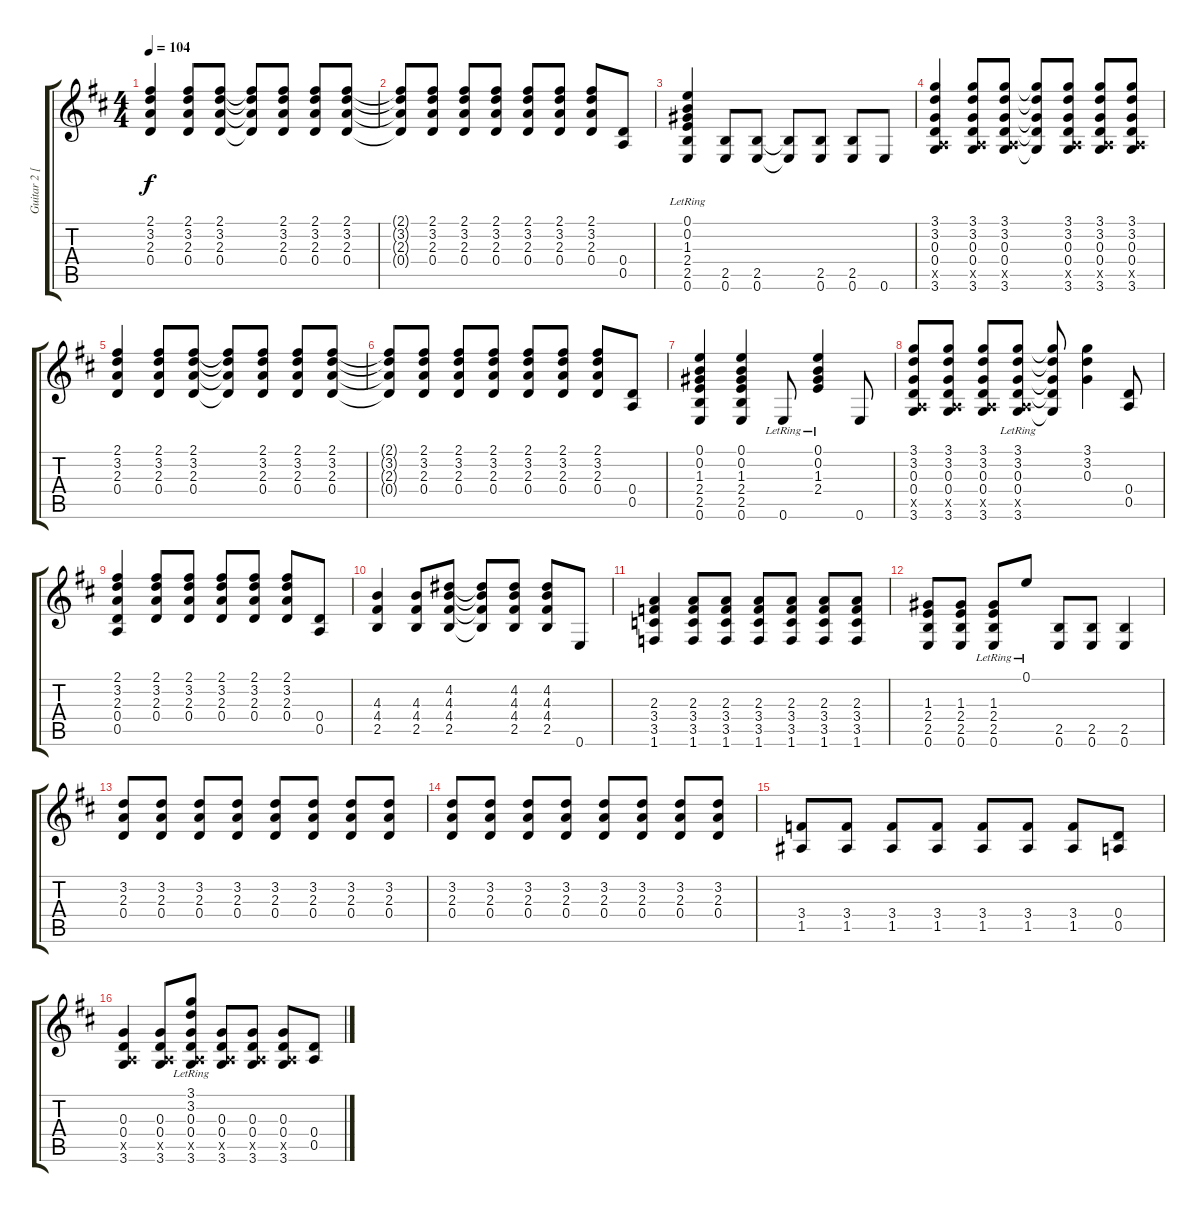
\track ("Guitar 2 [Dave]" "Guitar 2 [") {instrument distortionguitar}
\staff {score tabs}
\tuning (E4 B3 G3 D3 A2 E2) {hide}
\ts (4 4)
\tempo 104
\clef g2
\ks d
(2.1 3.2 2.3 0.4).4{dy f} (2.1 3.2 2.3 0.4).8 (2.1 3.2 2.3 0.4).8 (2.1{t} 3.2{t} 2.3{t} 0.4{t}).8 (2.1 3.2 2.3 0.4).8 (2.1 3.2 2.3 0.4).8 (2.1 3.2 2.3 0.4).8 |
(2.1{t} 3.2{t} 2.3{t} 0.4{t}).8 (2.1 3.2 2.3 0.4).8 (2.1 3.2 2.3 0.4).8 (2.1 3.2 2.3 0.4).8 (2.1 3.2 2.3 0.4).8 (2.1 3.2 2.3 0.4).8 (2.1 3.2 2.3 0.4).8 (0.4 0.5).8 |
(0.1{lr} 0.2{lr} 1.3{lr} 2.4{lr} 2.5{lr} 0.6{lr}).4 (2.5 0.6).8 (2.5 0.6).8 (2.5{t} 0.6{t}).8 (2.5 0.6).8 (2.5 0.6).8 0.6.8 |
(3.1 3.2 0.3 0.4 0.5{x} 3.6).4 (3.1 3.2 0.3 0.4 0.5{x} 3.6).8 (3.1 3.2 0.3 0.4 0.5{x} 3.6).8 (3.1{t} 3.2{t} 0.3{t} 0.4{t} 3.6{t}).8 (3.1 3.2 0.3 0.4 0.5{x} 3.6).8 (3.1 3.2 0.3 0.4 0.5{x} 3.6).8 (3.1 3.2 0.3 0.4 0.5{x} 3.6).8 |
(2.1 3.2 2.3 0.4).4 (2.1 3.2 2.3 0.4).8 (2.1 3.2 2.3 0.4).8 (2.1{t} 3.2{t} 2.3{t} 0.4{t}).8 (2.1 3.2 2.3 0.4).8 (2.1 3.2 2.3 0.4).8 (2.1 3.2 2.3 0.4).8 |
(2.1{t} 3.2{t} 2.3{t} 0.4{t}).8 (2.1 3.2 2.3 0.4).8 (2.1 3.2 2.3 0.4).8 (2.1 3.2 2.3 0.4).8 (2.1 3.2 2.3 0.4).8 (2.1 3.2 2.3 0.4).8 (2.1 3.2 2.3 0.4).8 (0.4 0.5).8 |
(0.1 0.2 1.3 2.4 2.5 0.6).4 (0.1 0.2 1.3 2.4 2.5 0.6).4 0.6{lr}.8 (0.1{lr} 0.2{lr} 1.3{lr} 2.4{lr}).4 0.6.8 |
(3.1 3.2 0.3 0.4 0.5{x} 3.6).8 (3.1 3.2 0.3 0.4 0.5{x} 3.6).8 (3.1 3.2 0.3 0.4 0.5{x} 3.6).8 (3.1{lr} 3.2{lr} 0.3{lr} 0.4{lr} 0.5{x} 3.6{lr}).8 (3.1{t} 3.2{t} 0.3{t} 0.4{t} 3.6{t}).8 (3.1 3.2 0.3).4 (0.4 0.5).8 |
(2.1 3.2 2.3 0.4 0.5).4 (2.1 3.2 2.3 0.4).8 (2.1 3.2 2.3 0.4).8 (2.1 3.2 2.3 0.4).8 (2.1 3.2 2.3 0.4).8 (2.1 3.2 2.3 0.4).8 (0.4 0.5).8 |
(4.3 4.4 2.5).4 (4.3 4.4 2.5).8 (4.2 4.3 4.4 2.5).8 (4.2{t} 4.3{t} 4.4{t} 2.5{t}).8 (4.2 4.3 4.4 2.5).8 (4.2 4.3 4.4 2.5).8 0.6.8 |
(2.3 3.4 3.5 1.6).4 (2.3 3.4 3.5 1.6).8 (2.3 3.4 3.5 1.6).8 (2.3 3.4 3.5 1.6).8 (2.3 3.4 3.5 1.6).8 (2.3 3.4 3.5 1.6).8 (2.3 3.4 3.5 1.6).8 |
(1.3 2.4 2.5 0.6).8 (1.3 2.4 2.5 0.6).8 (1.3{lr} 2.4{lr} 2.5{lr} 0.6{lr}).8 0.1{lr}.8 (2.5 0.6).8 (2.5 0.6).8 (2.5 0.6).4 |
(3.2 2.3 0.4).8 (3.2 2.3 0.4).8 (3.2 2.3 0.4).8 (3.2 2.3 0.4).8 (3.2 2.3 0.4).8 (3.2 2.3 0.4).8 (3.2 2.3 0.4).8 (3.2 2.3 0.4).8 |
(3.2 2.3 0.4).8 (3.2 2.3 0.4).8 (3.2 2.3 0.4).8 (3.2 2.3 0.4).8 (3.2 2.3 0.4).8 (3.2 2.3 0.4).8 (3.2 2.3 0.4).8 (3.2 2.3 0.4).8 |
(3.4 1.5).8 (3.4 1.5).8 (3.4 1.5).8 (3.4 1.5).8 (3.4 1.5).8 (3.4 1.5).8 (3.4 1.5).8 (0.4 0.5).8 |
(0.3 0.4 0.5{x} 3.6).4 (0.3 0.4 0.5{x} 3.6).8 (3.1{lr} 3.2{lr} 0.3{lr} 0.4{lr} 0.5{x} 3.6{lr}).8 (0.3 0.4 0.5{x} 3.6).8 (0.3 0.4 0.5{x} 3.6).8 (0.3 0.4 0.5{x} 3.6).8 (0.4 0.5).8
